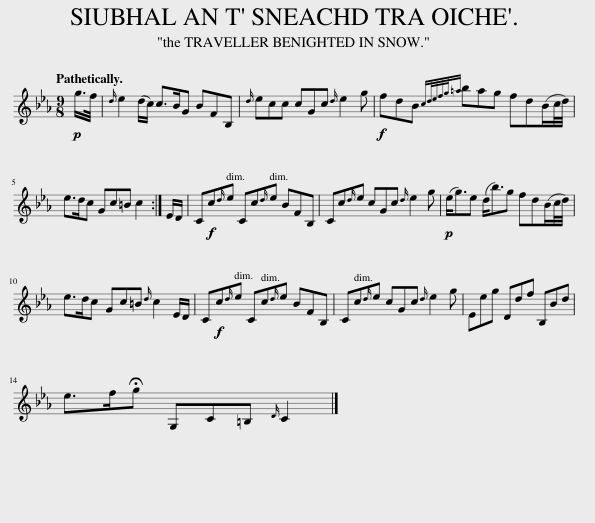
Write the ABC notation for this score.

X:1
L:1/8
Q:1/4=120
M:9/8
I:linebreak $
K:Cmin
V:1 treble
V:1
!p! g/>f/ |{d} e2 (d/c/) c>BG BFB, |{d} ecc cGc{d} e2 g |!f! fdB{cdefg=a} bag fd(B/c/4d/4) |$ e>dc Gc=B c2 :| %5
 E/D/ | C!f!c{d}e Cc{d}e BFB, | Cc{d}e cGc{d} e2 g |!p! (e<g)e (d<b)g fd(B/c/4d/4) |$ e>dc Gc=B{d} c2 E/D/ | %10
 C!f!c{d}e Cc{d}e BFB, | Cc{d}e cGc{d} e2 g | Eeg Ddf B,Bd |$ e>f!fermata!g G,C=B,{D} C2 |] %14
